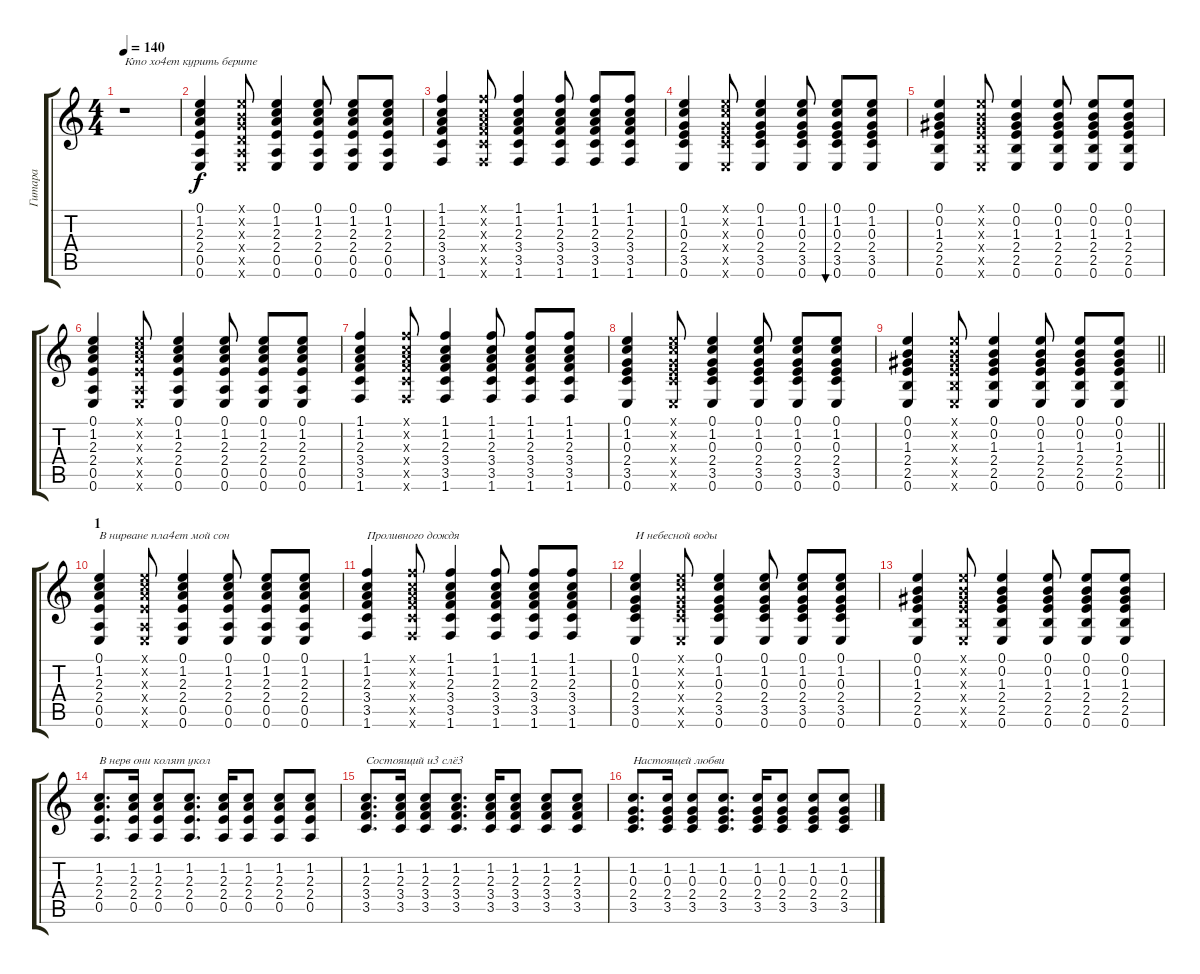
\track ("Гитара" "Гитара") {instrument electricguitarjazz}
\staff {score tabs}
\tuning (E4 B3 G3 D3 A2 E2) {hide}
\ts (4 4)
\tempo 140
\clef g2
\ks c
r.1{txt "Кто хо4ет курить берите" dy f instrument electricguitarjazz} |
(0.1 1.2 2.3 2.4 0.5 0.6).4 (0.1{x} 0.2{x} 0.3{x} 0.4{x} 0.5{x} 0.6{x}).8 (0.1 1.2 2.3 2.4 0.5 0.6).4 (0.1 1.2 2.3 2.4 0.5 0.6).8 (0.1 1.2 2.3 2.4 0.5 0.6).8 (0.1 1.2 2.3 2.4 0.5 0.6).8 |
(1.1 1.2 2.3 3.4 3.5 1.6).4 (1.1{x} 1.2{x} 2.3{x} 3.4{x} 3.5{x} 1.6{x}).8 (1.1 1.2 2.3 3.4 3.5 1.6).4 (1.1 1.2 2.3 3.4 3.5 1.6).8 (1.1 1.2 2.3 3.4 3.5 1.6).8 (1.1 1.2 2.3 3.4 3.5 1.6).8 |
(0.1 1.2 0.3 2.4 3.5 0.6).4 (0.1{x} 1.2{x} 0.3{x} 2.4{x} 3.5{x} 0.6{x}).8 (0.1 1.2 0.3 2.4 3.5 0.6).4 (0.1 1.2 0.3 2.4 3.5 0.6).8 (0.1 1.2 0.3 2.4 3.5 0.6).8{bu 120} (0.1 1.2 0.3 2.4 3.5 0.6).8 |
(0.1 0.2 1.3 2.4 2.5 0.6).4 (0.1{x} 0.2{x} 1.3{x} 2.4{x} 2.5{x} 0.6{x}).8 (0.1 0.2 1.3 2.4 2.5 0.6).4 (0.1 0.2 1.3 2.4 2.5 0.6).8 (0.1 0.2 1.3 2.4 2.5 0.6).8 (0.1 0.2 1.3 2.4 2.5 0.6).8 |
(0.1 1.2 2.3 2.4 0.5 0.6).4 (0.1{x} 1.2{x} 2.3{x} 2.4{x} 0.5{x} 0.6{x}).8 (0.1 1.2 2.3 2.4 0.5 0.6).4 (0.1 1.2 2.3 2.4 0.5 0.6).8 (0.1 1.2 2.3 2.4 0.5 0.6).8 (0.1 1.2 2.3 2.4 0.5 0.6).8 |
(1.1 1.2 2.3 3.4 3.5 1.6).4 (1.1{x} 1.2{x} 2.3{x} 3.4{x} 3.5{x} 1.6{x}).8 (1.1 1.2 2.3 3.4 3.5 1.6).4 (1.1 1.2 2.3 3.4 3.5 1.6).8 (1.1 1.2 2.3 3.4 3.5 1.6).8 (1.1 1.2 2.3 3.4 3.5 1.6).8 |
(0.1 1.2 0.3 2.4 3.5 0.6).4 (0.1{x} 1.2{x} 0.3{x} 2.4{x} 3.5{x} 0.6{x}).8 (0.1 1.2 0.3 2.4 3.5 0.6).4 (0.1 1.2 0.3 2.4 3.5 0.6).8 (0.1 1.2 0.3 2.4 3.5 0.6).8 (0.1 1.2 0.3 2.4 3.5 0.6).8 |
\barLineRight lightlight
(0.1 0.2 1.3 2.4 2.5 0.6).4 (0.1{x} 0.2{x} 1.3{x} 2.4{x} 2.5{x} 0.6{x}).8 (0.1 0.2 1.3 2.4 2.5 0.6).4 (0.1 0.2 1.3 2.4 2.5 0.6).8 (0.1 0.2 1.3 2.4 2.5 0.6).8 (0.1 0.2 1.3 2.4 2.5 0.6).8 |
\section ("" "1")
(0.1 1.2 2.3 2.4 0.5 0.6).4{txt "В нирване пла4ет мой сон"} (0.1{x} 1.2{x} 2.3{x} 2.4{x} 0.5{x} 0.6{x}).8 (0.1 1.2 2.3 2.4 0.5 0.6).4 (0.1 1.2 2.3 2.4 0.5 0.6).8 (0.1 1.2 2.3 2.4 0.5 0.6).8 (0.1 1.2 2.3 2.4 0.5 0.6).8 |
(1.1 1.2 2.3 3.4 3.5 1.6).4{txt "Проливного дождя"} (1.1{x} 1.2{x} 2.3{x} 3.4{x} 3.5{x} 1.6{x}).8 (1.1 1.2 2.3 3.4 3.5 1.6).4 (1.1 1.2 2.3 3.4 3.5 1.6).8 (1.1 1.2 2.3 3.4 3.5 1.6).8 (1.1 1.2 2.3 3.4 3.5 1.6).8 |
(0.1 1.2 0.3 2.4 3.5 0.6).4{txt "И небесной воды"} (0.1{x} 1.2{x} 0.3{x} 2.4{x} 3.5{x} 0.6{x}).8 (0.1 1.2 0.3 2.4 3.5 0.6).4 (0.1 1.2 0.3 2.4 3.5 0.6).8 (0.1 1.2 0.3 2.4 3.5 0.6).8 (0.1 1.2 0.3 2.4 3.5 0.6).8 |
(0.1 0.2 1.3 2.4 2.5 0.6).4 (0.1{x} 0.2{x} 1.3{x} 2.4{x} 2.5{x} 0.6{x}).8 (0.1 0.2 1.3 2.4 2.5 0.6).4 (0.1 0.2 1.3 2.4 2.5 0.6).8 (0.1 0.2 1.3 2.4 2.5 0.6).8 (0.1 0.2 1.3 2.4 2.5 0.6).8 |
(1.2 2.3 2.4 0.5).8{d txt "В нерв они колят укол" instrument distortionguitar} (1.2 2.3 2.4 0.5).16 (1.2 2.3 2.4 0.5).8 (1.2 2.3 2.4 0.5).8{d} (1.2 2.3 2.4 0.5).16 (1.2 2.3 2.4 0.5).8 (1.2 2.3 2.4 0.5).8 (1.2 2.3 2.4 0.5).8 |
(1.2 2.3 3.4 3.5).8{d txt "Состоящий и3 слё3" instrument distortionguitar} (1.2 2.3 3.4 3.5).16 (1.2 2.3 3.4 3.5).8 (1.2 2.3 3.4 3.5).8{d} (1.2 2.3 3.4 3.5).16 (1.2 2.3 3.4 3.5).8 (1.2 2.3 3.4 3.5).8 (1.2 2.3 3.4 3.5).8 |
(1.2 0.3 2.4 3.5).8{d txt "Настоящей любви" instrument distortionguitar} (1.2 0.3 2.4 3.5).16 (1.2 0.3 2.4 3.5).8 (1.2 0.3 2.4 3.5).8{d} (1.2 0.3 2.4 3.5).16 (1.2 0.3 2.4 3.5).8 (1.2 0.3 2.4 3.5).8 (1.2 0.3 2.4 3.5).8
